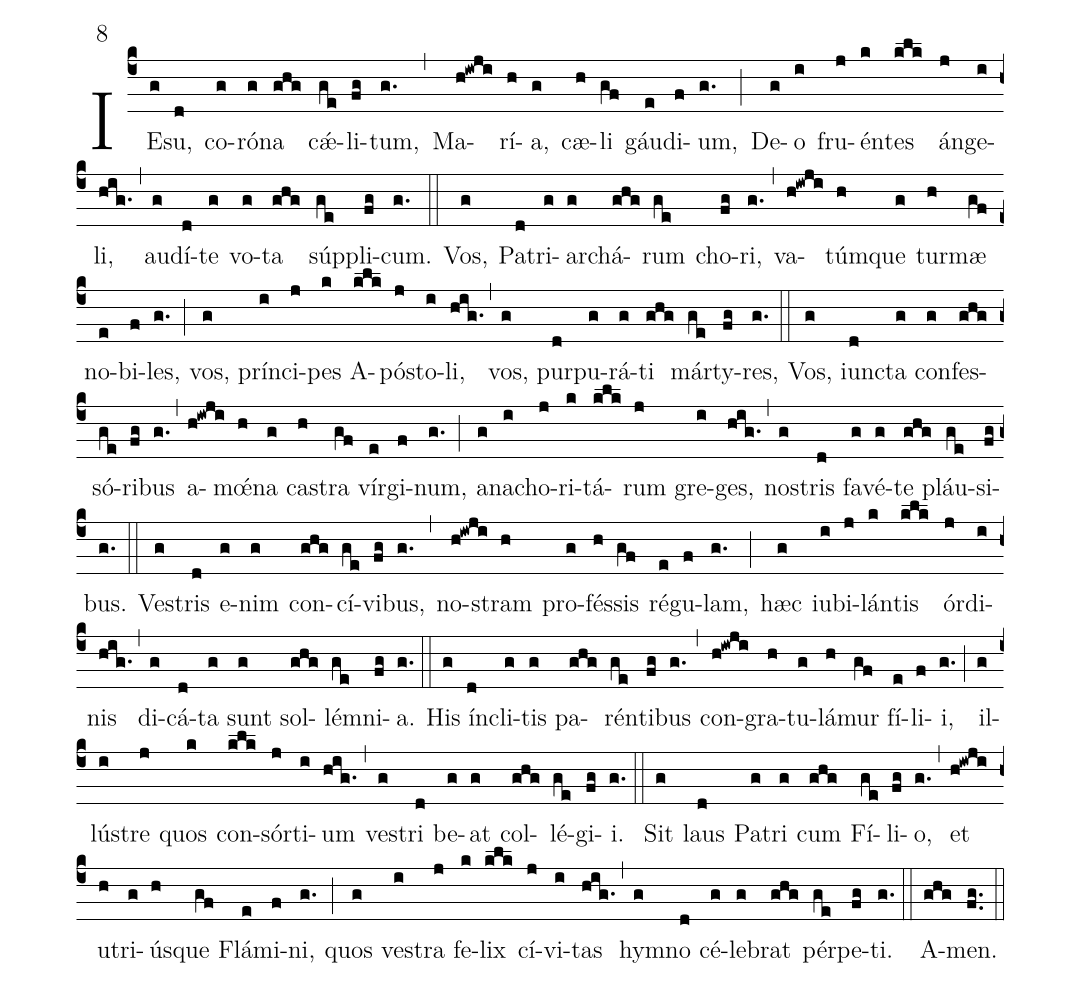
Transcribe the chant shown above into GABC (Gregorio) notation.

mode: 8;
%%
(c4)
IE(g)su,(d) co(g)ró(g)na(ghg) cǽ(ge)li(fg)tum,(g.) (,)
Ma(h!iwji)rí(h)a,(g) cæ(h)li(gf) gáu(e)di(f)um,(g.) (;)
De(g)o(i) fru(j)én(k)tes(klk) án(j)ge(i)li,(hig.) (,)
au(g)dí(d)te(g) vo(g)ta(ghg)  súp(ge)pli(fg)cum.(g.) (::)
Vos,(g) Pa(d)tri(g)ar(g)chá(ghg)rum(ge) cho(fg)ri,(g.) (,)
va(h!iwji)túm(h)que(g) tur(h)mæ(gf) no(e)bi(f)les,(g.) (;)
vos,(g) prín(i)ci(j)pes(k) A(klk)pó(j)sto(i)li,(hig.) (,)
vos,(g) pur(d)pu(g)rá(g)ti(ghg) már(ge)ty(fg)res,(g.) (::)

Vos,(g) iun(d)cta(g) con(g)fes(ghg)só(ge)ri(fg)bus(g.) (,)
a(h!iwji)mœ́(h)na(g) ca(h)stra(gf) vír(e)gi(f)num,(g.) (;)
a(g)na(i)cho(j)ri(k)tá(klk)rum(j) gre(i)ges,(hig.) (,)
no(g)stris(d) fa(g)vé(g)te(ghg) pláu(ge)si(fg)bus.(g.) (::)

Ve(g)stris(d) e(g)nim(g) con(ghg)cí(ge)vi(fg)bus,(g.) (,)
no(h!iwji)stram(h) pro(g)fés(h)sis(gf) ré(e)gu(f)lam,(g.) (;)
hæc(g) iu(i)bi(j)lán(k)tis(klk) ór(j)di(i)nis(hig.) (,)
di(g)cá(d)ta(g) sunt(g) sol(ghg)lém(ge)ni(fg)a.(g.) (::)

His(g) ín(d)cli(g)tis(g) pa(ghg)rén(ge)ti(fg)bus(g.) (,)
con(h!iwji)gra(h)tu(g)lá(h)mur(gf) fí(e)li(f)i,(g.) (;)
il(g)lú(i)stre(j) quos(k) con(klk)sór(j)ti(i)um(hig.) (,)
ve(g)stri(d) be(g)at(g) col(ghg)lé(ge)gi(fg)i.(g.) (::)

Sit(g) laus(d) Pa(g)tri(g) cum(ghg) Fí(ge)li(fg)o,(g.) (,)
et(h!iwji) u(h)tri(g)ús(h)que(gf) Flá(e)mi(f)ni,(g.) (;)
quos(g) ve(i)stra(j) fe(k)lix(klk) cí(j)vi(i)tas(hig.) (,)
hym(g)no(d) cé(g)le(g)brat(ghg) pér(ge)pe(fg)ti.(g.) (::)

A(ghg)men.(fg..) (::)
